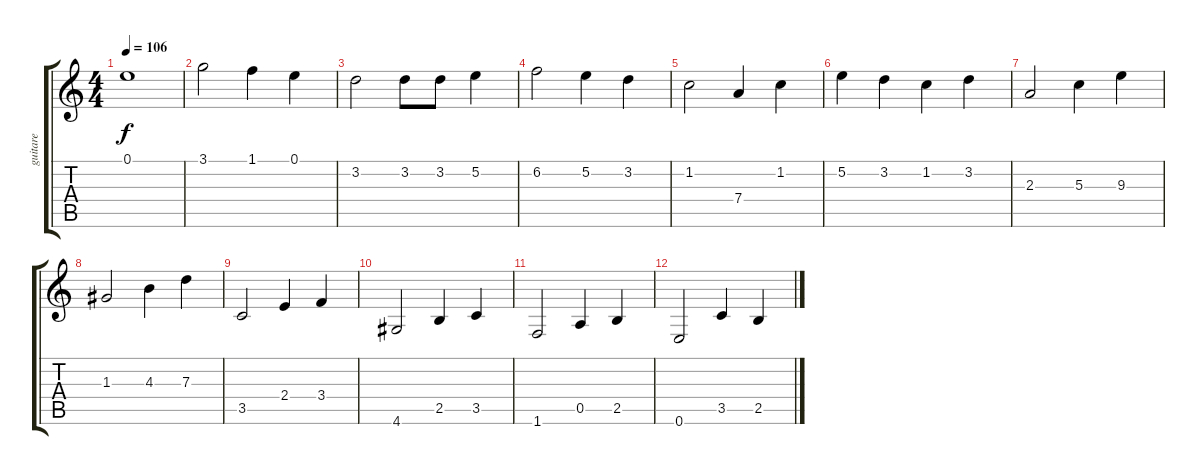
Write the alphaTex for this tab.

\track ("guitare" "guitare") {instrument overdrivenguitar}
\staff {score tabs}
\tuning (E4 B3 G3 D3 A2 E2) {hide}
\ts (4 4)
\tempo 106
\clef g2
\ks c
0.1.1{dy f} |
3.1.2 1.1.4 0.1.4 |
3.2.2 3.2.8 3.2.8 5.2.4 |
6.2.2 5.2.4 3.2.4 |
1.2.2 7.4.4 1.2.4 |
5.2.4 3.2.4 1.2.4 3.2.4 |
2.3.2 5.3.4 9.3.4 |
1.3.2 4.3.4 7.3.4 |
3.5.2 2.4.4 3.4.4 |
4.6.2 2.5.4 3.5.4 |
1.6.2 0.5.4 2.5.4 |
0.6.2 3.5.4 2.5.4
